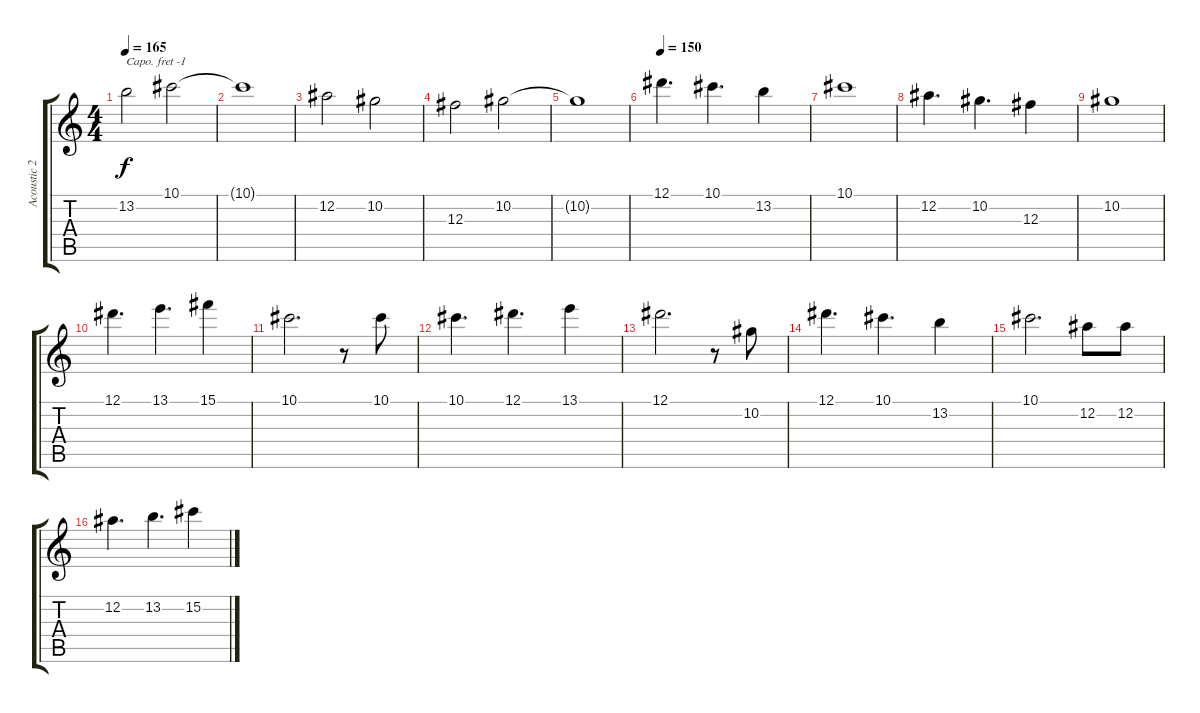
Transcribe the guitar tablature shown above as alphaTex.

\track ("Acoustic 2" "Acoustic 2") {instrument acousticguitarsteel}
\staff {score tabs}
\capo -1
\tuning (E4 B3 G3 D3 A2 E2) {hide}
\ts (4 4)
\tempo 165
\clef g2
\ks c
13.2.2{dy f} 10.1.2 |
10.1{t}.1 |
12.2.2 10.2.2 |
12.3.2 10.2.2 |
10.2{t}.1 |
\tempo 150
12.1.4{d} 10.1.4{d} 13.2.4 |
10.1.1 |
12.2.4{d} 10.2.4{d} 12.3.4 |
10.2.1 |
12.1.4{d} 13.1.4{d} 15.1.4 |
10.1.2{d} r.8 10.1.8 |
10.1.4{d} 12.1.4{d} 13.1.4 |
12.1.2{d} r.8 10.2.8 |
12.1.4{d} 10.1.4{d} 13.2.4 |
10.1.2{d} 12.2.8 12.2.8 |
12.2.4{d} 13.2.4{d} 15.2.4
